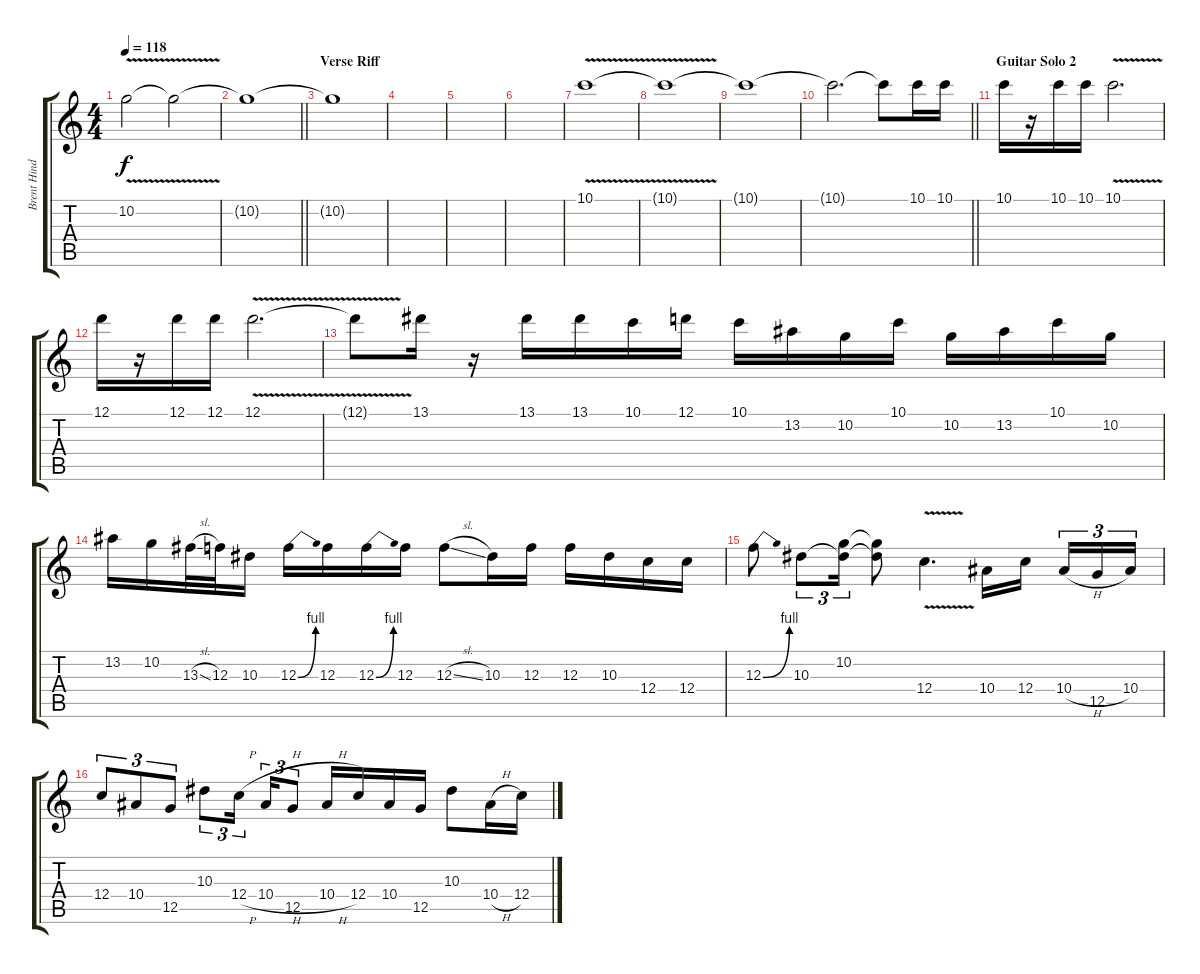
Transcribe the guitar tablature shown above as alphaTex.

\track ("Brent Hinds - Guitar (Solo)" "Brent Hind") {instrument distortionguitar}
\staff {score tabs}
\tuning (D4 A3 F3 C3 G2 C2) {hide}
\ts (4 4)
\tempo 118
\clef g2
\ks c
10.2{v}.2{dy f} 10.2{t}.2{volume 0} |
\barLineRight lightlight
10.2{t}.1 |
\section ("" "Verse Riff")
10.2{t}.1 |
|
|
|
10.1{v}.1{volume 13} |
10.1{t}.1 |
10.1{t}.1 |
\barLineRight lightlight
10.1{t}.2{d} 10.1{t}.8 10.1.16 10.1.16 |
\section ("" "Guitar Solo 2")
10.1.16 r.16 10.1.16 10.1.16 10.1{v}.2{d} |
12.1.16 r.16 12.1.16 12.1.16 12.1{v}.2{d} |
12.1{t}.8 13.1.16 r.16 13.1.16 13.1.16 10.1.16 12.1.16 10.1.16 13.2.16 10.2.16 10.1.16 10.2.16 13.2.16 10.1.16 10.2.16 |
13.2.16 10.2.16 13.3{sl}.32 12.3.32 10.3.16 12.3{be (bend 0 0 60 4)}.16 12.3.16 12.3{be (bend 0 0 60 4)}.16 12.3.16 12.3{sl}.8 10.3.16 12.3.16 12.3.16 10.3.16 12.4.16 12.4.16 |
12.3{be (bend 0 0 60 4)}.8 10.3.8{tu (3 2)} (10.2 10.3{t}).16{tu (3 2)} (10.2{t} 10.3{t}).8 12.4{v}.4{d} 10.4.16 12.4.16{beam splitsecondary} 10.4{h}.16{tu (3 2)} 12.5.16{tu (3 2)} 10.4.16{tu (3 2)} |
12.4.8{tu (3 2)} 10.4.8{tu (3 2)} 12.5.8{tu (3 2)} 10.3.8{tu (3 2)} 12.4{h}.16{tu (3 2) beam splitsecondary} 10.4{h}.16{tu (3 2)} 12.5.8{tu (3 2)} 10.4{h}.16 12.4.16 10.4.16 12.5.16 10.3.8 10.4{h}.16 12.4.16
